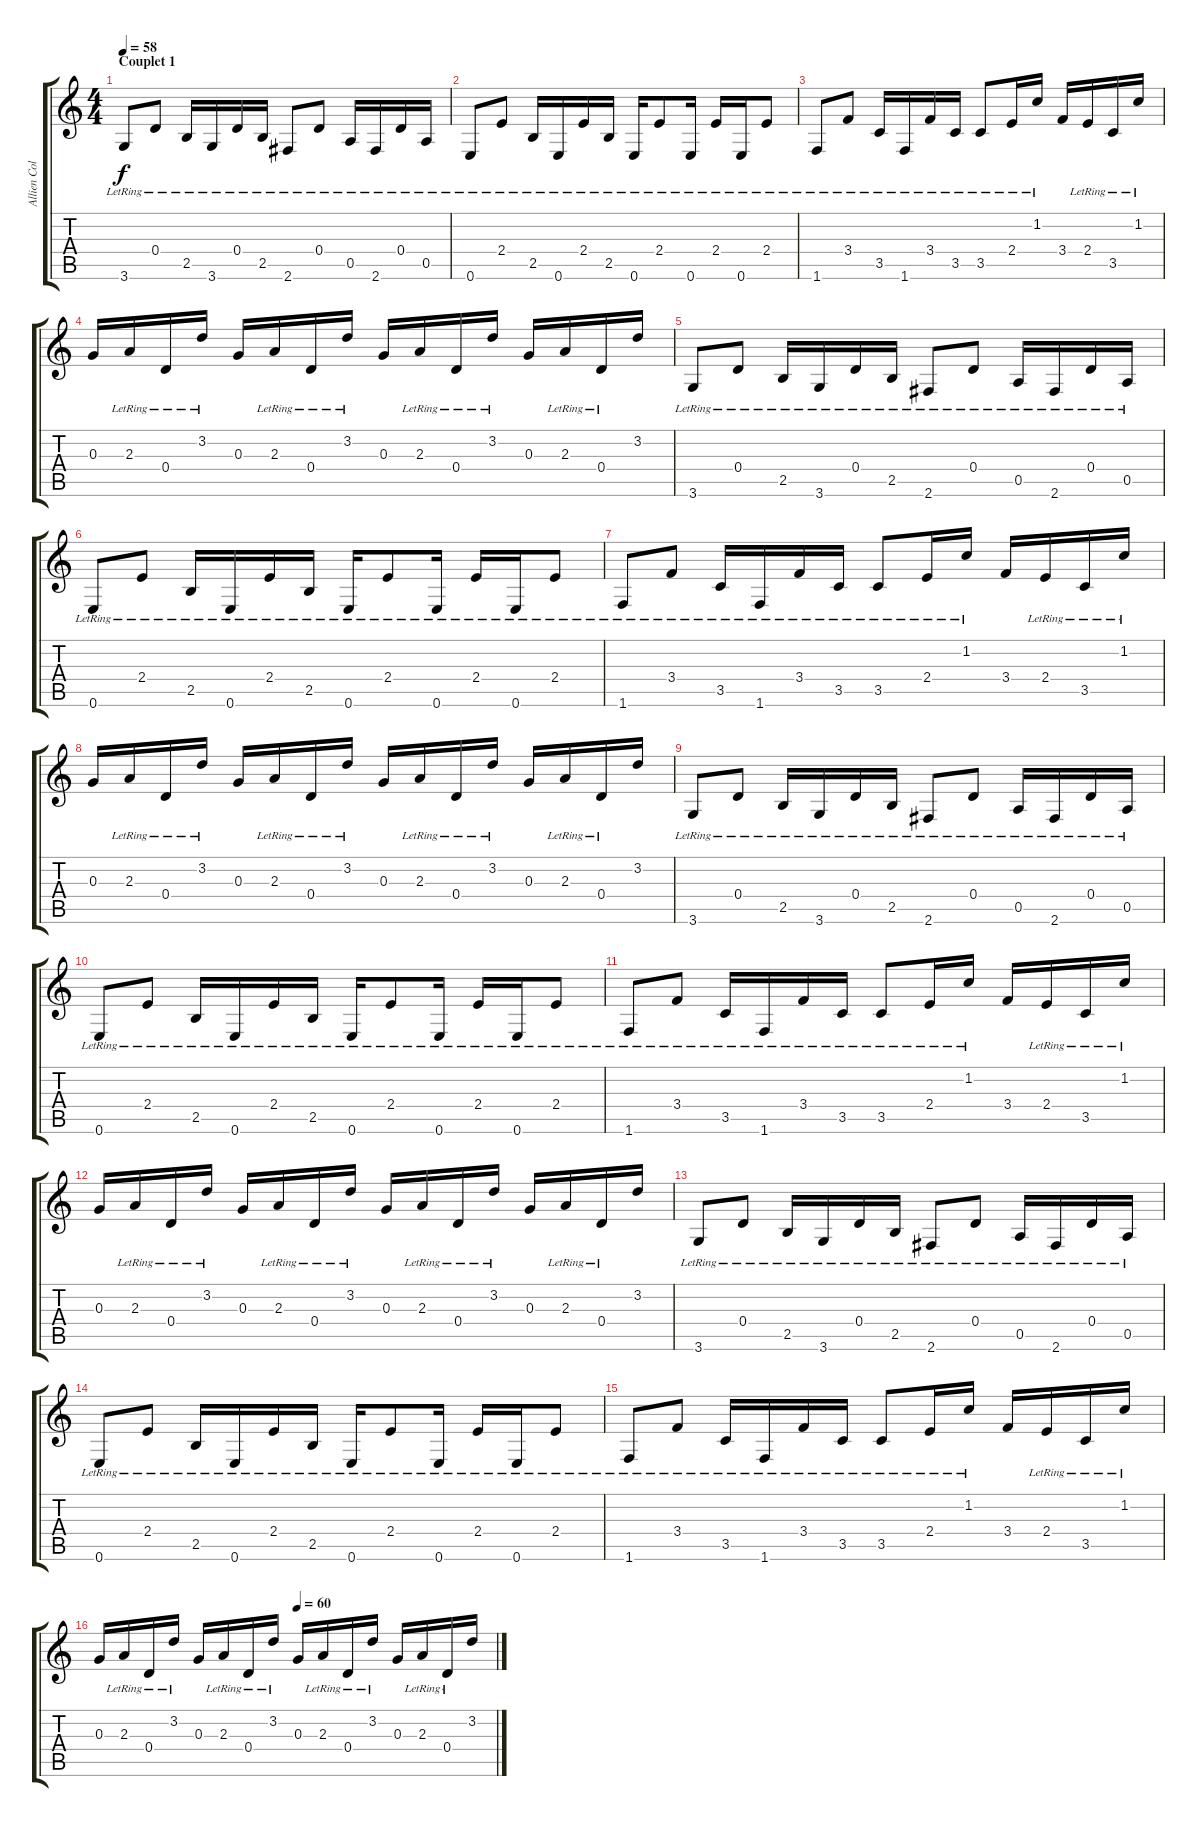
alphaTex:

\track ("Allien Collins (clean guitar)" "Allien Col") {instrument electricguitarjazz}
\staff {score tabs}
\tuning (E4 B3 G3 D3 A2 E2) {hide}
\ts (4 4)
\section ("" "Couplet 1")
\tempo 58
\clef g2
\ks c
3.6{lr}.8{dy f} 0.4{lr}.8 2.5{lr}.16 3.6{lr}.16 0.4{lr}.16 2.5{lr}.16 2.6{lr}.8 0.4{lr}.8 0.5{lr}.16 2.6{lr}.16 0.4{lr}.16 0.5{lr}.16 |
0.6{lr}.8 2.4{lr}.8 2.5{lr}.16 0.6{lr}.16 2.4{lr}.16 2.5{lr}.16 0.6{lr}.16 2.4{lr}.8 0.6{lr}.16 2.4{lr}.16 0.6{lr}.16 2.4{lr}.8 |
1.6{lr}.8 3.4{lr}.8 3.5{lr}.16 1.6{lr}.16 3.4{lr}.16 3.5{lr}.16 3.5{lr}.8 2.4{lr}.16 1.2{lr}.16 3.4.16 2.4{lr}.16 3.5{lr}.16 1.2{lr}.16 |
0.3.16 2.3{lr}.16 0.4{lr}.16 3.2{lr}.16 0.3.16 2.3{lr}.16 0.4{lr}.16 3.2{lr}.16 0.3.16 2.3{lr}.16 0.4{lr}.16 3.2{lr}.16 0.3.16 2.3{lr}.16 0.4{lr}.16 3.2.16 |
3.6{lr}.8 0.4{lr}.8 2.5{lr}.16 3.6{lr}.16 0.4{lr}.16 2.5{lr}.16 2.6{lr}.8 0.4{lr}.8 0.5{lr}.16 2.6{lr}.16 0.4{lr}.16 0.5{lr}.16 |
0.6{lr}.8 2.4{lr}.8 2.5{lr}.16 0.6{lr}.16 2.4{lr}.16 2.5{lr}.16 0.6{lr}.16 2.4{lr}.8 0.6{lr}.16 2.4{lr}.16 0.6{lr}.16 2.4{lr}.8 |
1.6{lr}.8 3.4{lr}.8 3.5{lr}.16 1.6{lr}.16 3.4{lr}.16 3.5{lr}.16 3.5{lr}.8 2.4{lr}.16 1.2{lr}.16 3.4.16 2.4{lr}.16 3.5{lr}.16 1.2{lr}.16 |
0.3.16 2.3{lr}.16 0.4{lr}.16 3.2{lr}.16 0.3.16 2.3{lr}.16 0.4{lr}.16 3.2{lr}.16 0.3.16 2.3{lr}.16 0.4{lr}.16 3.2{lr}.16 0.3.16 2.3{lr}.16 0.4{lr}.16 3.2.16 |
3.6{lr}.8 0.4{lr}.8 2.5{lr}.16 3.6{lr}.16 0.4{lr}.16 2.5{lr}.16 2.6{lr}.8 0.4{lr}.8 0.5{lr}.16 2.6{lr}.16 0.4{lr}.16 0.5{lr}.16 |
0.6{lr}.8 2.4{lr}.8 2.5{lr}.16 0.6{lr}.16 2.4{lr}.16 2.5{lr}.16 0.6{lr}.16 2.4{lr}.8 0.6{lr}.16 2.4{lr}.16 0.6{lr}.16 2.4{lr}.8 |
1.6{lr}.8 3.4{lr}.8 3.5{lr}.16 1.6{lr}.16 3.4{lr}.16 3.5{lr}.16 3.5{lr}.8 2.4{lr}.16 1.2{lr}.16 3.4.16 2.4{lr}.16 3.5{lr}.16 1.2{lr}.16 |
0.3.16 2.3{lr}.16 0.4{lr}.16 3.2{lr}.16 0.3.16 2.3{lr}.16 0.4{lr}.16 3.2{lr}.16 0.3.16 2.3{lr}.16 0.4{lr}.16 3.2{lr}.16 0.3.16 2.3{lr}.16 0.4{lr}.16 3.2.16 |
3.6{lr}.8 0.4{lr}.8 2.5{lr}.16 3.6{lr}.16 0.4{lr}.16 2.5{lr}.16 2.6{lr}.8 0.4{lr}.8 0.5{lr}.16 2.6{lr}.16 0.4{lr}.16 0.5{lr}.16 |
0.6{lr}.8 2.4{lr}.8 2.5{lr}.16 0.6{lr}.16 2.4{lr}.16 2.5{lr}.16 0.6{lr}.16 2.4{lr}.8 0.6{lr}.16 2.4{lr}.16 0.6{lr}.16 2.4{lr}.8 |
1.6{lr}.8 3.4{lr}.8 3.5{lr}.16 1.6{lr}.16 3.4{lr}.16 3.5{lr}.16 3.5{lr}.8 2.4{lr}.16 1.2{lr}.16 3.4.16 2.4{lr}.16 3.5{lr}.16 1.2{lr}.16 |
\tempo (60 0.5)
0.3.16 2.3{lr}.16 0.4{lr}.16 3.2{lr}.16 0.3.16 2.3{lr}.16 0.4{lr}.16 3.2{lr}.16 0.3.16 2.3{lr}.16 0.4{lr}.16 3.2{lr}.16 0.3.16 2.3{lr}.16 0.4{lr}.16 3.2.16
